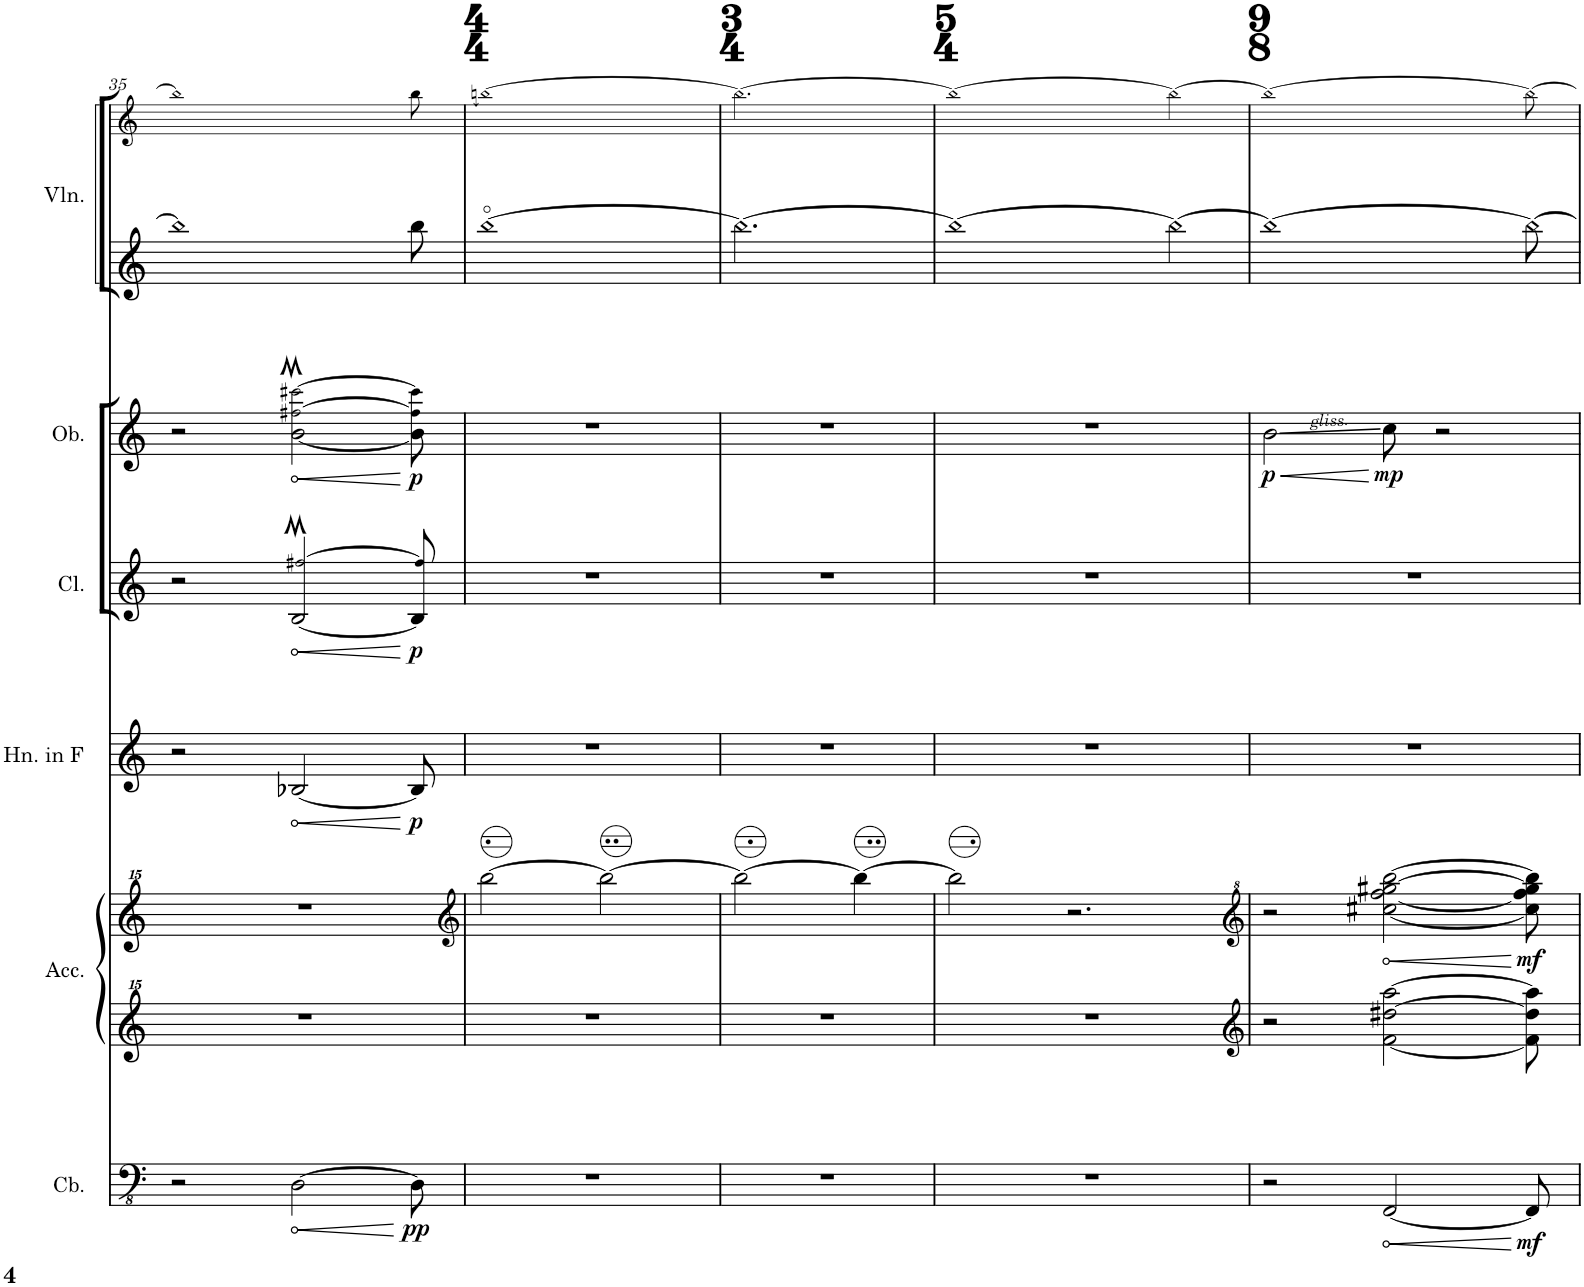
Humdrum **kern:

**kern	**dynam	**kern	**kern	**dynam	**kern	**dynam	**kern	**dynam	**kern	**dynam	**kern	**kern
*part6	*part6	*part5	*part5	*part5	*part4	*part4	*part3	*part3	*part2	*part2	*part1	*part1
*staff8	*staff8	*staff7	*staff6	*staff6/7	*staff5	*staff5	*staff4	*staff4	*staff3	*staff3	*staff2	*staff1
*I"Contrabass	*	*I"Accordion	*	*	*I"Horn in F	*	*I"Clarinet	*	*I"Oboe	*	*I"Solo Violin	*
*I'Cb.	*	*I'Acc.	*	*	*I'Hn. in F	*	*I'Cl.	*	*I'Ob.	*	*I'Vln.	*
!!LO:PB:g=z
*clefFv4	*	*clefG^^2	*clefG^^2	*	*clefG2	*	*clefG2	*	*clefG2	*	*clefG2	*clefG2
*Trd7c12	*	*	*	*	*Trd4c7	*	*Trd1c2	*	*	*	*	*
*k[]	*	*k[]	*k[]	*	*k[]	*	*k[]	*	*k[]	*	*k[]	*k[]
*M9/8	*	*M9/8	*M9/8	*	*M9/8	*	*M9/8	*	*M9/8	*	*M9/8	*M9/8
=35	=35	=35	=35	=35	=35	=35	=35	=35	=35	=35	=35	=35
!	!	!	!	!	!	!	!	!	!	!	!LO:N:head=open	!LO:N:head=open
2r	.	8%9r	8%9r	.	2r	.	2r	.	2r	.	1bb]	1bb]
!	!LO:HP:b	!	!	!	!	!	!	!	!	!LO:HP:b	!	!
[2DD\	<	.	.	.	[2B-X/	.	[2B/ [2ff#X!/	.	[2b\ [2ff#X!\ [2ccc#X!\	<	.	.
!	!LO:DY:b	!	!	!	!	!LO:DY:b	!	!LO:DY:b	!	!LO:DY:b	!	!
8DD\]	pp	.	.	.	8B-/]	p	8B/] 8ff#!/]	p	8b\] 8ff#!\] 8ccc#!\]	p	8bb\	8bb\
=36	=36	=36	=36	=36	=36	=36	=36	=36	=36	=36	=36	=36
*	*	*	*clefG2	*	*	*	*	*	*	*	*	*
*M4/4	*	*M4/4	*M4/4	*	*M4/4	*	*M4/4	*	*M4/4	*	*M4/4	*M4/4
!	!	!	!	!	!	!	!	!	!	!	!LO:N:head=open	!LO:N:head=open
1r	.	1r	[2bb\	.	1r	.	1r	.	1r	.	[1bb	[1bbn
.	.	.	2bb\_	.	.	.	.	.	.	.	.	.
=37	=37	=37	=37	=37	=37	=37	=37	=37	=37	=37	=37	=37
*M3/4	*	*M3/4	*M3/4	*	*M3/4	*	*M3/4	*	*M3/4	*	*M3/4	*M3/4
!	!	!	!	!	!	!	!	!	!	!	!LO:N:head=open	!LO:N:head=open
2.r	.	2.r	2bb\_	.	2.r	.	2.r	.	2.r	.	2.bb\_	2.bb\_
.	.	.	4bb\_	.	.	.	.	.	.	.	.	.
=38	=38	=38	=38	=38	=38	=38	=38	=38	=38	=38	=38	=38
*M5/4	*	*M5/4	*M5/4	*	*M5/4	*	*M5/4	*	*M5/4	*	*M5/4	*M5/4
!	!	!	!	!	!	!	!	!	!	!	!LO:N:head=open	!LO:N:head=open
4%5r	.	4%5r	2bb\]	.	4%5r	.	4%5r	.	4%5r	.	1bb_	1bb_
.	.	.	2.r	.	.	.	.	.	.	.	.	.
!	!	!	!	!	!	!	!	!	!	!	!LO:N:head=open	!LO:N:head=open
.	.	.	.	.	.	.	.	.	.	.	4bb\_	4bb\_
=39	=39	=39	=39	=39	=39	=39	=39	=39	=39	=39	=39	=39
*	*	*clefG2	*clefG^2	*	*	*	*	*	*	*	*	*
*M9/8	*	*M9/8	*M9/8	*	*M9/8	*	*M9/8	*	*M9/8	*	*M9/8	*M9/8
!	!	!	!	!	!	!	!	!	!	!LO:DY:b	!LO:N:head=open	!LO:N:head=open
2r	.	2r	2r	.	8%9r	.	8%9r	.	2b\	p	1bb_	1bb_
!	!	!	!	!	!	!	!	!	!	!LO:DY:n=1:b	!	!
[2FFF/	.	[2f\ [2dd#X\ [2aa\	[2ccc#X\ [2fff\ [2ggg#X\ [2bbb\	.	.	.	.	.	8cc\	[ mp	.	.
.	.	.	.	.	.	.	.	.	2r	.	.	.
!	!LO:DY:n=1:b	!	!	!LO:DY:b	!	!	!	!	!	!	!LO:N:head=open	!LO:N:head=open
8FFF/]	[ mf	8f\] 8dd#\] 8aa\]	8ccc#\] 8fff\] 8ggg#\] 8bbb\]	mf	.	.	.	.	.	.	8bb\_	8bb\_
=	=	=	=	=	=	=	=	=	=	=	=	=
*-	*-	*-	*-	*-	*-	*-	*-	*-	*-	*-	*-	*-
